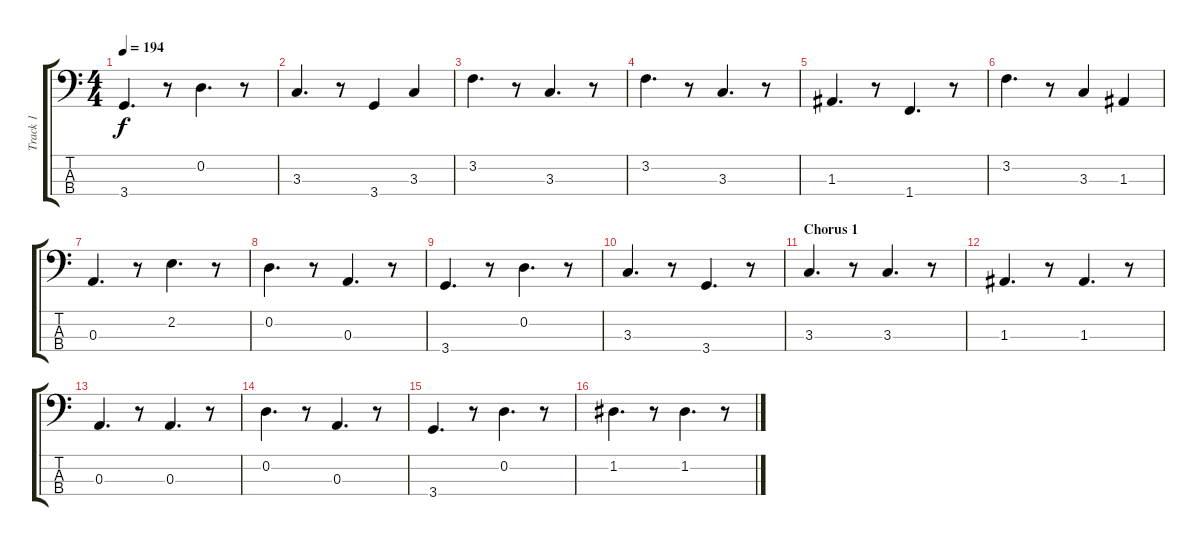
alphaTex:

\track ("Track 1" "Track 1") {instrument electricbasspick}
\staff {score tabs}
\tuning (G2 D2 A1 E1) {hide}
\ts (4 4)
\tempo 194
\clef f4
\ks c
3.4.4{d dy f} r.8 0.2.4{d} r.8 |
3.3.4{d} r.8 3.4.4 3.3.4 |
3.2.4{d} r.8 3.3.4{d} r.8 |
3.2.4{d} r.8 3.3.4{d} r.8 |
1.3.4{d} r.8 1.4.4{d} r.8 |
3.2.4{d} r.8 3.3.4 1.3.4 |
0.3.4{d} r.8 2.2.4{d} r.8 |
0.2.4{d} r.8 0.3.4{d} r.8 |
3.4.4{d} r.8 0.2.4{d} r.8 |
3.3.4{d} r.8 3.4.4{d} r.8 |
\section ("" "Chorus 1")
3.3.4{d} r.8 3.3.4{d} r.8 |
1.3.4{d} r.8 1.3.4{d} r.8 |
0.3.4{d} r.8 0.3.4{d} r.8 |
0.2.4{d} r.8 0.3.4{d} r.8 |
3.4.4{d} r.8 0.2.4{d} r.8 |
1.2.4{d} r.8 1.2.4{d} r.8
